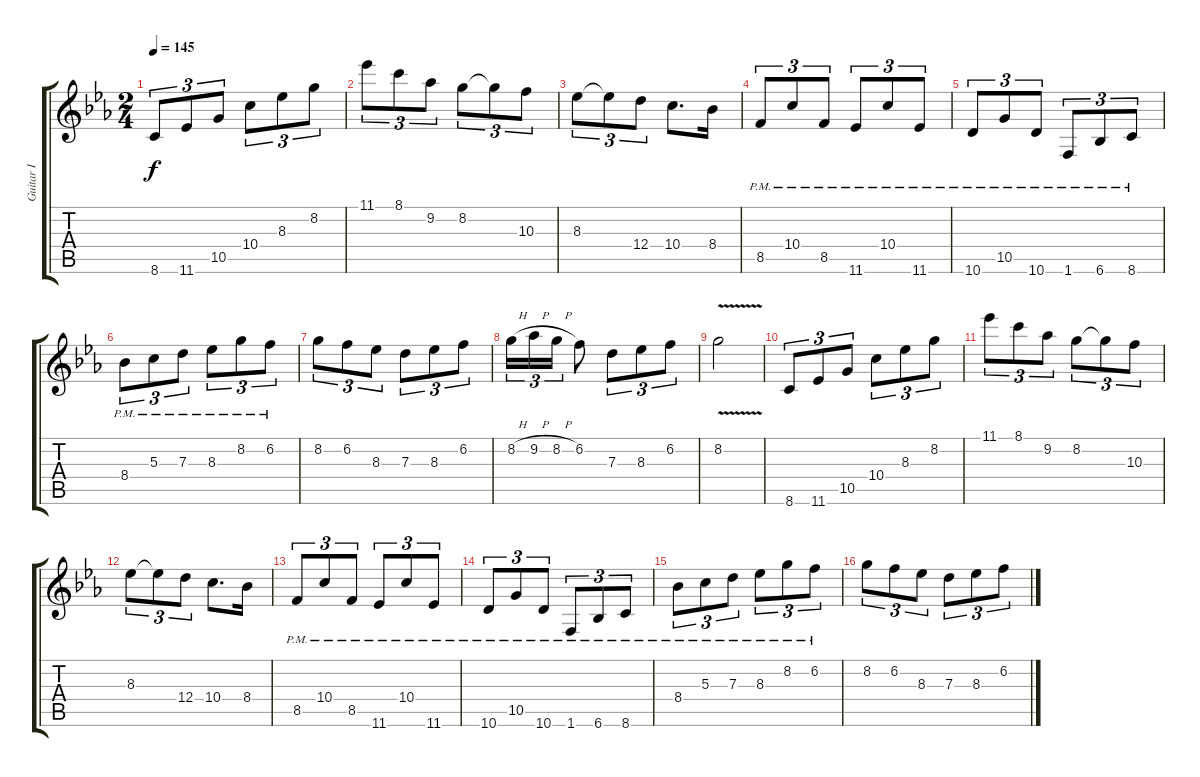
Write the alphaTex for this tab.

\track ("Guitar I" "Guitar I") {instrument distortionguitar}
\staff {score tabs}
\tuning (E4 B3 G3 D3 A2 E2) {hide}
\ts (2 4)
\tempo 145
\clef g2
\ks cminor
8.6.8{tu (3 2) dy f} 11.6.8{tu (3 2)} 10.5.8{tu (3 2)} 10.4.8{tu (3 2)} 8.3.8{tu (3 2)} 8.2.8{tu (3 2)} |
11.1.8{tu (3 2)} 8.1.8{tu (3 2)} 9.2.8{tu (3 2)} 8.2.8{tu (3 2)} 8.2{t}.8{tu (3 2)} 10.3.8{tu (3 2)} |
8.3.8{tu (3 2)} 8.3{t}.8{tu (3 2)} 12.4.8{tu (3 2)} 10.4.8{d} 8.4.16 |
8.5{pm}.8{tu (3 2)} 10.4{pm}.8{tu (3 2)} 8.5{pm}.8{tu (3 2)} 11.6{pm}.8{tu (3 2)} 10.4{pm}.8{tu (3 2)} 11.6{pm}.8{tu (3 2)} |
10.6{pm}.8{tu (3 2)} 10.5{pm}.8{tu (3 2)} 10.6{pm}.8{tu (3 2)} 1.6{pm}.8{tu (3 2)} 6.6{pm}.8{tu (3 2)} 8.6{pm}.8{tu (3 2)} |
8.4{pm}.8{tu (3 2)} 5.3{pm}.8{tu (3 2)} 7.3{pm}.8{tu (3 2)} 8.3{pm}.8{tu (3 2)} 8.2{pm}.8{tu (3 2)} 6.2{pm}.8{tu (3 2)} |
8.2.8{tu (3 2)} 6.2.8{tu (3 2)} 8.3.8{tu (3 2)} 7.3.8{tu (3 2)} 8.3.8{tu (3 2)} 6.2.8{tu (3 2)} |
8.2{h}.16{tu (3 2)} 9.2{h}.16{tu (3 2)} 8.2{h}.16{tu (3 2)} 6.2.8 7.3.8{tu (3 2)} 8.3.8{tu (3 2)} 6.2.8{tu (3 2)} |
8.2{v}.2 |
8.6.8{tu (3 2)} 11.6.8{tu (3 2)} 10.5.8{tu (3 2)} 10.4.8{tu (3 2)} 8.3.8{tu (3 2)} 8.2.8{tu (3 2)} |
11.1.8{tu (3 2)} 8.1.8{tu (3 2)} 9.2.8{tu (3 2)} 8.2.8{tu (3 2)} 8.2{t}.8{tu (3 2)} 10.3.8{tu (3 2)} |
8.3.8{tu (3 2)} 8.3{t}.8{tu (3 2)} 12.4.8{tu (3 2)} 10.4.8{d} 8.4.16 |
8.5{pm}.8{tu (3 2)} 10.4{pm}.8{tu (3 2)} 8.5{pm}.8{tu (3 2)} 11.6{pm}.8{tu (3 2)} 10.4{pm}.8{tu (3 2)} 11.6{pm}.8{tu (3 2)} |
10.6{pm}.8{tu (3 2)} 10.5{pm}.8{tu (3 2)} 10.6{pm}.8{tu (3 2)} 1.6{pm}.8{tu (3 2)} 6.6{pm}.8{tu (3 2)} 8.6{pm}.8{tu (3 2)} |
8.4{pm}.8{tu (3 2)} 5.3{pm}.8{tu (3 2)} 7.3{pm}.8{tu (3 2)} 8.3{pm}.8{tu (3 2)} 8.2{pm}.8{tu (3 2)} 6.2{pm}.8{tu (3 2)} |
8.2.8{tu (3 2)} 6.2.8{tu (3 2)} 8.3.8{tu (3 2)} 7.3.8{tu (3 2)} 8.3.8{tu (3 2)} 6.2.8{tu (3 2)}
